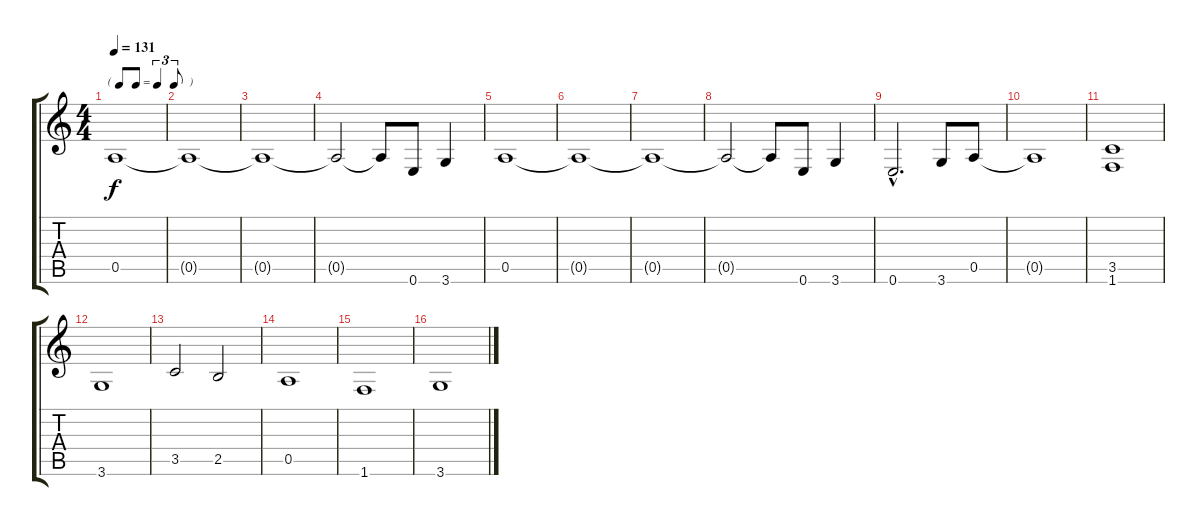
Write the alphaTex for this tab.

\track "" {instrument overdrivenguitar}
\staff {score tabs}
\tuning (E4 B3 G3 D3 A2 E2) {hide}
\ts (4 4)
\tf triplet8th
\tempo 131
\clef g2
\ks c
0.5.1{dy f} |
0.5{t}.1 |
0.5{t}.1 |
0.5{t}.2 0.5{t}.8 0.6.8 3.6.4 |
0.5.1 |
0.5{t}.1 |
0.5{t}.1 |
0.5{t}.2 0.5{t}.8 0.6.8 3.6.4 |
0.6{hac}.2{d} 3.6.8 0.5.8 |
0.5{t}.1 |
(3.5 1.6).1 |
3.6.1 |
3.5.2 2.5.2 |
0.5.1 |
1.6.1 |
3.6.1
